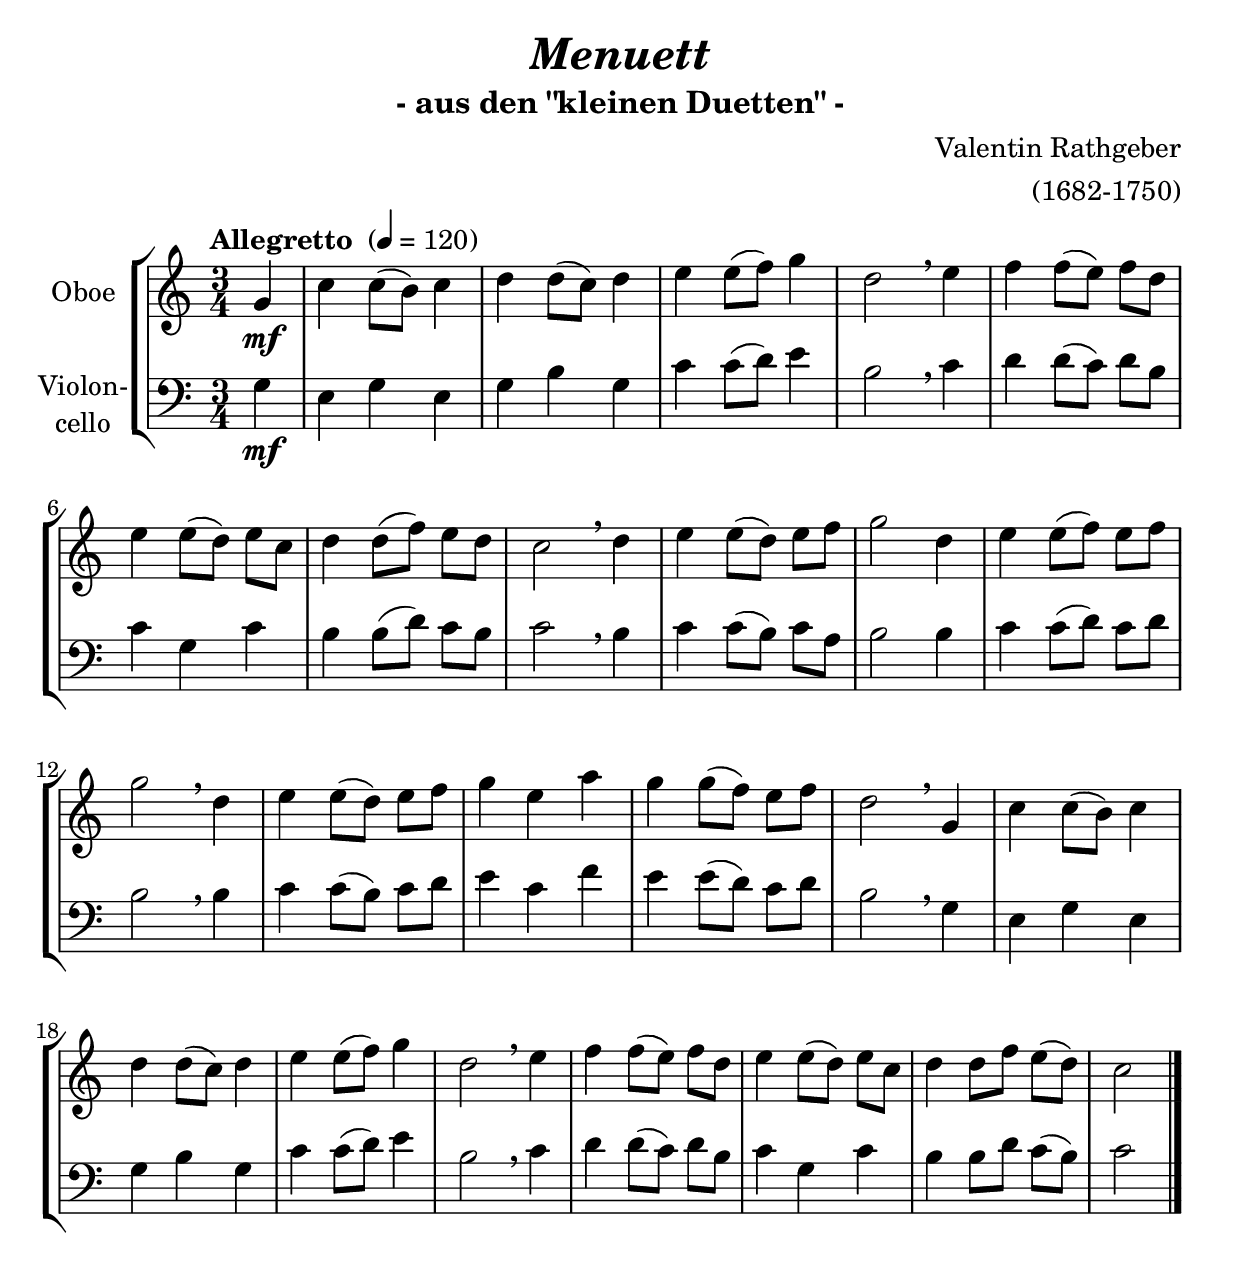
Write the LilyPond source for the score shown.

\version "2.14.2"
\include "deutsch.ly"

#(set-global-staff-size 24)

\header {
  title     = \markup \bold \italic "Menuett"
  subtitle  = "- aus den \"kleinen Duetten\" -"
  composer  = "Valentin Rathgeber"
  arranger  = "(1682-1750)"
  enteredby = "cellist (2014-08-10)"
}

voiceconsts = {
  \key c \major
  \time 3/4
  \tempo "Allegretto " 4=120
  %\numericTimeSignature
  \compressFullBarRests
  % Set default beaming for all staves
  \set Timing.beamExceptions = #'()
  \set Timing.baseMoment     = #(ly:make-moment 1 4)
  \set Timing.beatStructure  = #'(1 1 1)
}

mihi = "clarinet"
milo = "bassoon"
%mihi = "bright acoustic"
%milo = "acoustic bass"

va = \relative c'' {
   \voiceconsts

   \partial 4 g4\mf
   c c8( h) c4
   d d8( c) d4
   e e8( f) g4
   d2 \breathe e4
   f f8( e) f d
   e4 e8( d) e c
   d4 d8( f) e d

   c2 \breathe d4
   e e8( d) e f
   g2 d4
   e e8( f) e f
   g2 \breathe d4
   e e8( d) e f
   g4 e a
   g g8( f) e f
   d2 \breathe g,4

   c c8( h) c4
   d d8( c) d4
   e e8( f) g4
   d2 \breathe e4
   f f8( e) f d
   e4 e8( d) e c
   d4 d8 f e( d)
   c2 \bar "|."
}

vb = \relative c' {
   \voiceconsts
   \clef "bass"

   \partial 4 g4\mf
   e g e
   g h g
   c c8( d) e4
   h2 \breathe c4
   d d8( c) d h
   c4 g c
   h h8( d) c h

   c2 \breathe h4
   c c8( h) c a
   h2 h4
   c c8( d) c d
   h2 \breathe h4
   c c8( h) c d
   e4 c f
   e e8( d) c d
   h2 \breathe g4

   e g e
   g h g
   c c8( d) e4
   h2 \breathe c4
   d d8( c) d h
   c4 g c
   h h8 d c( h)
   c2 \bar "|."
}


music = \new StaffGroup <<
      \new Staff {
        \set Staff.midiInstrument = \mihi
        \set Staff.instrumentName = \markup \center-column { "Oboe" }
        \transpose c c { \va }
      }

      \new Staff {
        \set Staff.midiInstrument = \milo
        \set Staff.instrumentName = \markup \center-column { "Violon-" "cello" }
        \transpose c c { \vb }
      }
>>

\book {
  \score {
   \music
    \layout {}
  }

  \score {
    \unfoldRepeats \music

    \midi {
      \context {
        \Score
      }
    }
  }
}
